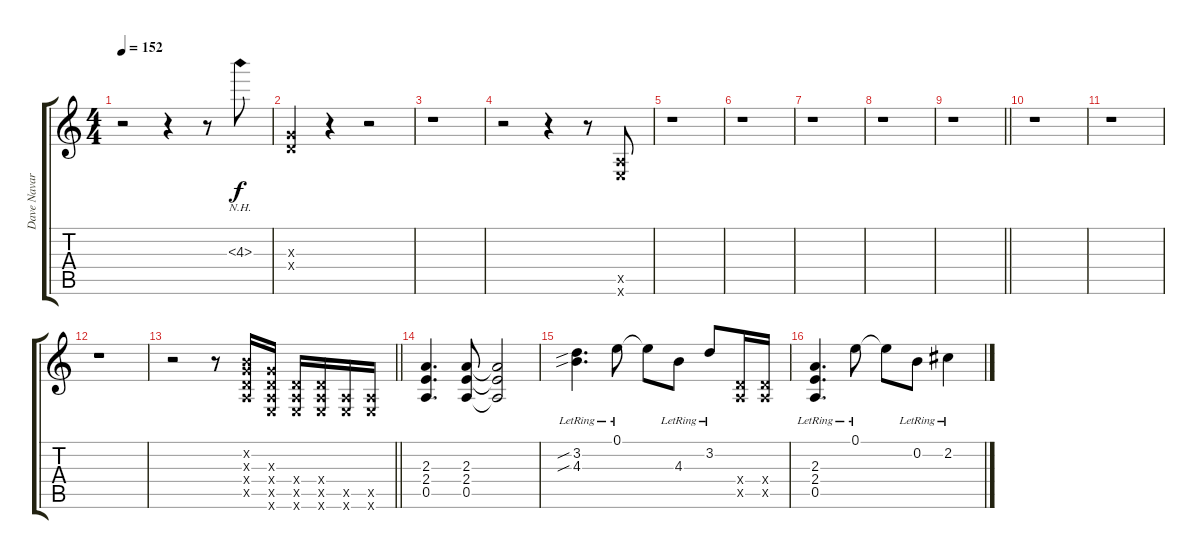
\track ("Dave Navarro (Guitar 1)" "Dave Navar") {instrument distortionguitar}
\staff {score tabs}
\tuning (E4 B3 G3 D3 A2 E2) {hide}
\ts (4 4)
\tempo 152
\clef g2
\ks c
r.2{dy f} r.4 r.8 4.3{nh}.8 |
(0.3{x} 0.4{x}).4 r.4 r.2 |
r.1 |
r.2 r.4 r.8 (0.5{x} 0.6{x}).8 |
r.1 |
r.1 |
r.1 |
r.1 |
\barLineRight lightlight
r.1 |
r.1 |
r.1 |
r.1 |
\barLineRight lightlight
r.2{volume 13} r.8 (0.2{x} 0.3{x} 0.4{x} 0.5{x}).16 (0.3{x} 0.4{x} 0.5{x} 0.6{x}).16 (0.4{x} 0.5{x} 0.6{x}).16 (0.4{x} 0.5{x} 0.6{x}).16 (0.5{x} 0.6{x}).16 (0.5{x} 0.6{x}).16 |
(2.3 2.4 0.5).4{d} (2.3 2.4 0.5).8 (2.3{t} 2.4{t} 0.5{t}).2 |
(3.2{sib lr} 4.3{sib lr}).4{d} 0.1{lr}.8 0.1{t}.8 4.3{lr}.8 3.2{lr}.8 (0.4{x} 0.5{x}).16 (0.4{x} 0.5{x}).16 |
(2.3{lr} 2.4{lr} 0.5{lr}).4{d} 0.1{lr}.8 0.1{t}.8 0.2{lr}.8 2.2{lr}.4
